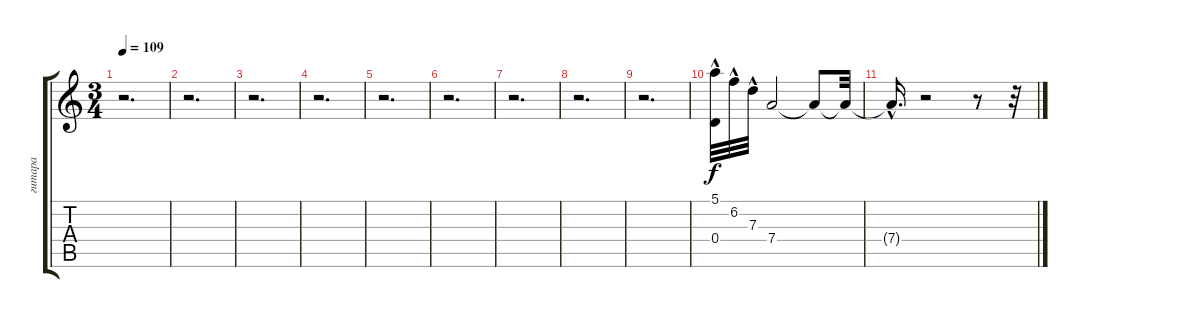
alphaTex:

\track ("гитара" "гитара") {instrument acousticguitarsteel}
\staff {score tabs}
\tuning (E4 B3 G3 D3 A2 E2) {hide}
\ts (3 4)
\tempo 109
\clef g2
\ks c
r.2{d dy ff} |
r.2{d} |
r.2{d} |
r.2{d} |
r.2{d} |
r.2{d} |
r.2{d} |
r.2{d} |
r.2{d} |
(5.1{hac} 0.4{hac}).32{dy f volume 12} 6.2{hac}.32 7.3{hac}.32 7.4.2 7.4{t}.8 7.4{t}.32 |
7.4{hac t}.16{d} r.2 r.8 r.32
